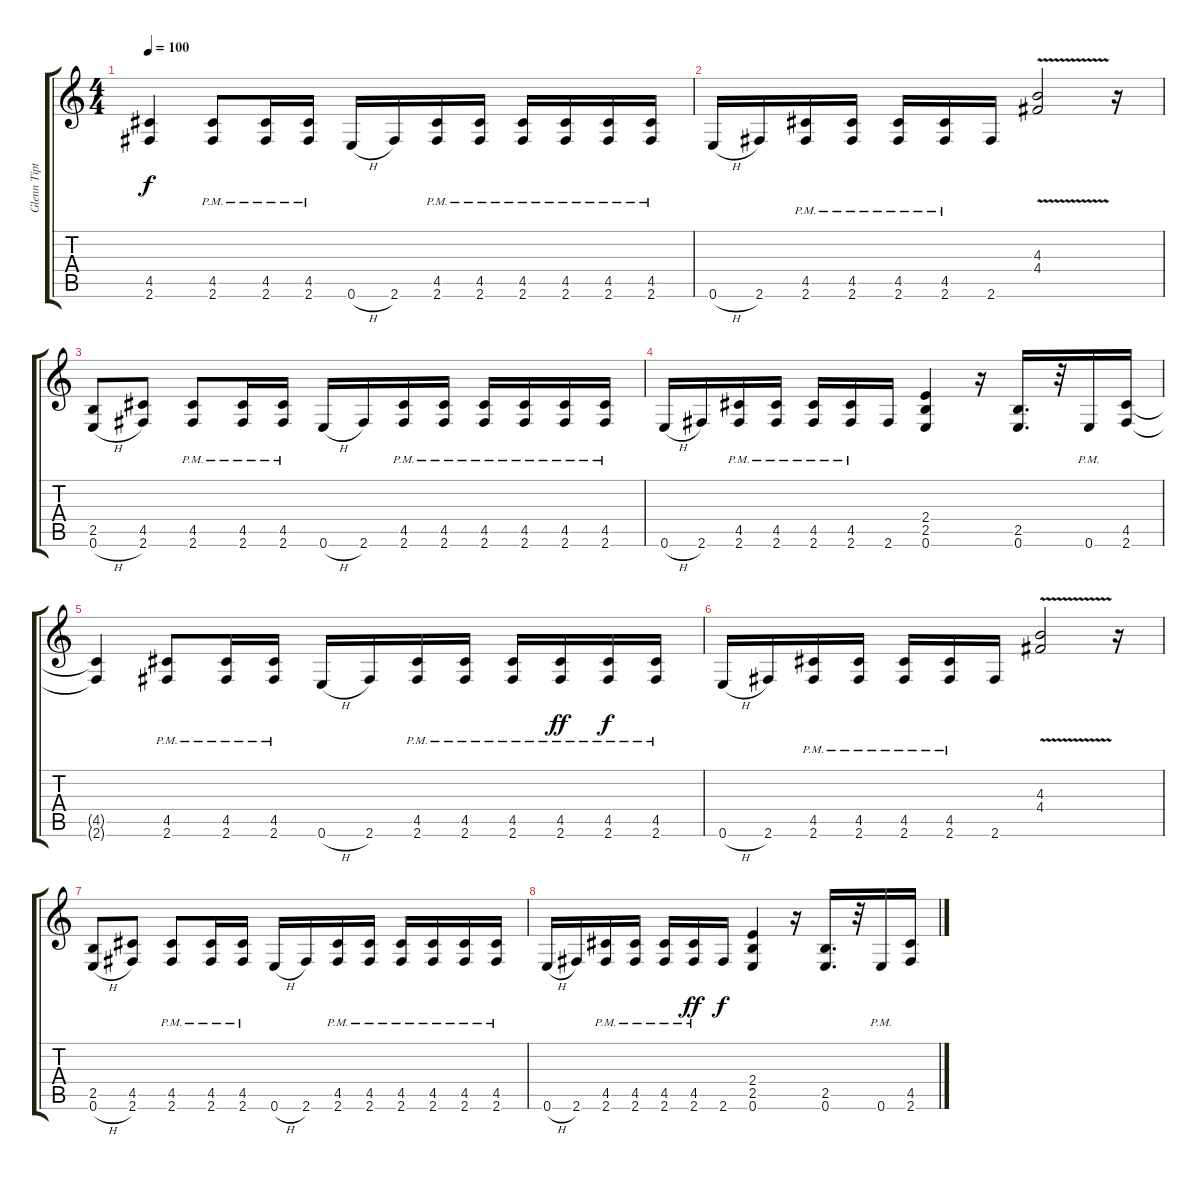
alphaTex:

\track ("Glenn Tipton" "Glenn Tipt") {instrument distortionguitar}
\staff {score tabs}
\tuning (E4 B3 G3 D3 A2 E2) {hide}
\ts (4 4)
\tempo 100
\clef g2
\ks c
(4.5{t} 2.6{t}).4{dy f} (4.5{pm} 2.6{pm}).8 (4.5{pm} 2.6{pm}).16 (4.5{pm} 2.6{pm}).16 0.6{h}.16 2.6.16 (4.5{pm} 2.6{pm}).16 (4.5{pm} 2.6{pm}).16 (4.5{pm} 2.6{pm}).16 (4.5{pm} 2.6{pm}).16 (4.5{pm} 2.6{pm}).16 (4.5{pm} 2.6{pm}).16 |
0.6{h}.16 2.6.16 (4.5{pm} 2.6{pm}).16 (4.5{pm} 2.6{pm}).16 (4.5{pm} 2.6{pm}).16 (4.5{pm} 2.6{pm}).16 2.6.16 (4.3{v} 4.4{v}).2 r.16 |
(2.5 0.6{h}).8 (4.5 2.6).8 (4.5{pm} 2.6{pm}).8 (4.5{pm} 2.6{pm}).16 (4.5{pm} 2.6{pm}).16 0.6{h}.16 2.6.16 (4.5{pm} 2.6{pm}).16 (4.5{pm} 2.6{pm}).16 (4.5{pm} 2.6{pm}).16 (4.5{pm} 2.6{pm}).16 (4.5{pm} 2.6{pm}).16 (4.5{pm} 2.6{pm}).16 |
0.6{h}.16 2.6.16 (4.5{pm} 2.6{pm}).16 (4.5{pm} 2.6{pm}).16 (4.5{pm} 2.6{pm}).16 (4.5{pm} 2.6{pm}).16 2.6.16 (2.4 2.5 0.6).4 r.16 (2.5 0.6).16{d} r.32 0.6{pm}.16 (4.5 2.6).16 |
(4.5{t} 2.6{t}).4 (4.5{pm} 2.6{pm}).8 (4.5{pm} 2.6{pm}).16 (4.5{pm} 2.6{pm}).16 0.6{h}.16 2.6.16 (4.5{pm} 2.6{pm}).16 (4.5{pm} 2.6{pm}).16 (4.5{pm} 2.6{pm}).16 (4.5{pm} 2.6{pm}).16{dy ff} (4.5{pm} 2.6{pm}).16{dy f} (4.5{pm} 2.6{pm}).16 |
0.6{h}.16 2.6.16 (4.5{pm} 2.6{pm}).16 (4.5{pm} 2.6{pm}).16 (4.5{pm} 2.6{pm}).16 (4.5{pm} 2.6{pm}).16 2.6.16 (4.3{v} 4.4{v}).2 r.16 |
(2.5 0.6{h}).8 (4.5 2.6).8 (4.5{pm} 2.6{pm}).8 (4.5{pm} 2.6{pm}).16 (4.5{pm} 2.6{pm}).16 0.6{h}.16 2.6.16 (4.5{pm} 2.6{pm}).16 (4.5{pm} 2.6{pm}).16 (4.5{pm} 2.6{pm}).16 (4.5{pm} 2.6{pm}).16 (4.5{pm} 2.6{pm}).16 (4.5{pm} 2.6{pm}).16 |
0.6{h}.16 2.6.16 (4.5{pm} 2.6{pm}).16 (4.5{pm} 2.6{pm}).16 (4.5{pm} 2.6{pm}).16 (4.5{pm} 2.6{pm}).16{dy ff} 2.6.16{dy f} (2.4 2.5 0.6).4 r.16 (2.5 0.6).16{d} r.32 0.6{pm}.16 (4.5 2.6).16
